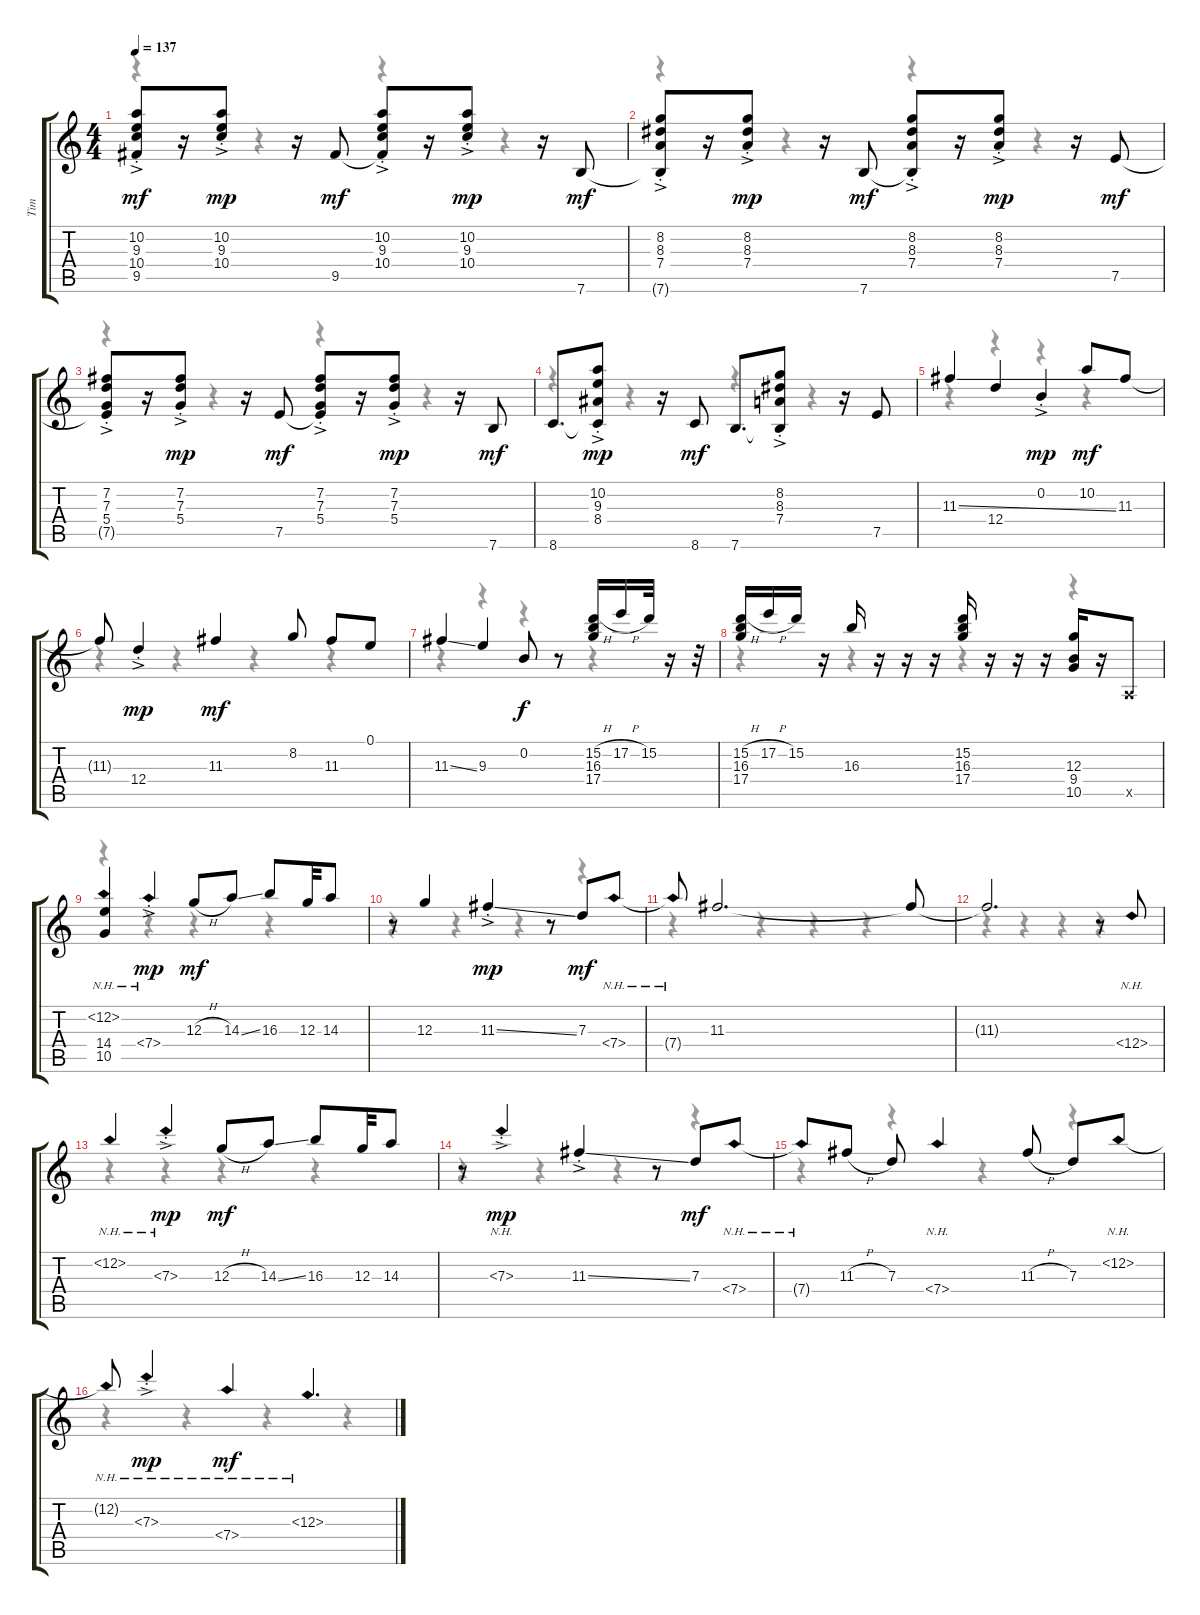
\track ("Tim" "Tim") {instrument acousticguitarnylon}
\staff {score tabs}
\tuning (E4 B3 G3 D3 A2 E2) {hide}
\voice
\ts (4 4)
\tempo 137
\clef g2
\ks c
(10.2{ac st} 9.3{ac st} 10.4{ac st} 9.5{t}).8{dy mf} r.16 (10.2{ac st} 9.3{ac st} 10.4{ac st}).8{dy mp} r.16 9.5.8{dy mf} (10.2{ac st} 9.3{ac st} 10.4{ac st} 9.5{t}).8 r.16 (10.2{ac st} 9.3{ac st} 10.4{ac st}).8{dy mp} r.16 7.6.8{dy mf} |
(8.2{ac st} 8.3{ac st} 7.4{ac st} 7.6{t}).8 r.16 (8.2{ac st} 8.3{ac st} 7.4{ac st}).8{dy mp} r.16 7.6.8{dy mf} (8.2{ac st} 8.3{ac st} 7.4{ac st} 7.6{t}).8 r.16 (8.2{ac st} 8.3{ac st} 7.4{ac st}).8{dy mp} r.16 7.5.8{dy mf} |
(7.2{ac st} 7.3{ac st} 5.4{ac st} 7.5{t}).8 r.16 (7.2{ac st} 7.3{ac st} 5.4{ac st}).8{dy mp} r.16 7.5.8{dy mf} (7.2{ac st} 7.3{ac st} 5.4{ac st} 7.5{t}).8 r.16 (7.2{ac st} 7.3{ac st} 5.4{ac st}).8{dy mp} r.16 7.6.8{dy mf} |
8.6.8{d} (10.2{ac st} 9.3{ac st} 8.4{ac st} 8.6{ac st t}).8{dy mp} r.16 8.6.8{dy mf} 7.6.8{d} (8.2{ac st} 8.3{ac st} 7.4{ac st} 7.6{t}).8 r.16 7.5.8 |
11.3{ss}.4 12.4.4 0.2{ac st}.4{dy mp} 10.2.8{dy mf} 11.3.8 |
11.3{t}.8 12.4{ac st}.4{dy mp} 11.3.4{dy mf} 8.2.8 11.3.8 0.1.8 |
11.3{ss}.4 9.3.4 0.2.8{dy f} r.8 (15.2{h} 16.3 17.4).16 17.2{h}.16 15.2.32 r.16 r.32 |
(15.2{h} 16.3 17.4).16 17.2{h}.16 15.2.16 r.16 16.3.16 r.16 r.16 r.16 (15.2 16.3 17.4).16 r.16 r.16 r.16 (12.3 9.4 10.5).16 r.16 0.5{x}.8 |
(12.2{nh} 14.4 10.5).4 7.4{nh ac st}.4{dy mp} 12.3{h}.8{dy mf} 14.3{ss}.8 16.3.8 12.3.32 14.3.8 |
r.8 12.3.4 11.3{ss ac st}.4{dy mp} r.8 7.3.8{dy mf} 7.4{nh}.8 |
7.4{nh t}.8 11.3.2{d} 11.3{t}.8 |
11.3{t}.2{d} r.8 12.4{nh}.8 |
12.2{nh}.4 7.3{nh ac st}.4{dy mp} 12.3{h}.8{dy mf} 14.3{ss}.8 16.3.8 12.3.32 14.3.8 |
r.8 7.3{nh ac st}.4{dy mp} 11.3{ss ac st}.4 r.8 7.3.8{dy mf} 7.4{nh}.8 |
7.4{nh t}.8 11.3{h}.8 7.3.8 7.4{nh}.4 11.3{h}.8 7.3.8 12.2{nh}.8 |
12.2{nh t}.8 7.3{nh ac st}.4{dy mp} 7.4{nh}.4{dy mf} 12.3{nh}.4{d}
\voice
\clef g2
\ottava regular
\simile none
\ks c
r.4{dy f} r.4 r.4 r.4 |
r.4 r.4 r.4 r.4 |
r.4 r.4 r.4 r.4 |
r.4 r.4 r.4 r.4 |
r.4 r.4 r.4 r.4 |
r.4 r.4 r.4 r.4 |
r.4 r.4 r.4 r.4 |
r.4 r.4 r.4 r.4 |
r.4 r.4 r.4 r.4 |
r.4 r.4 r.4 r.4 |
r.4 r.4 r.4 r.4 |
r.4 r.4 r.4 r.4 |
r.4 r.4 r.4 r.4 |
r.4 r.4 r.4 r.4 |
r.4 r.4 r.4 r.4 |
r.4 r.4 r.4 r.4
